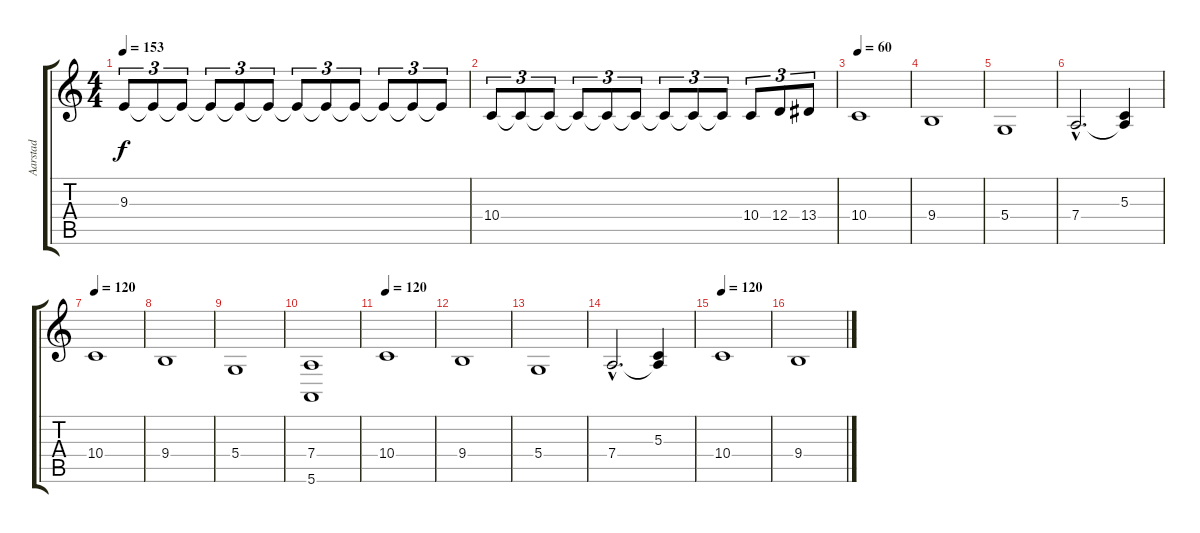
\track ("Aarstad" "Aarstad") {instrument choiraahs}
\staff {score tabs}
\tuning (E4 B3 G3 D3 A2 E2) {hide}
\ts (4 4)
\tempo 153
\clef g2
\ks c
9.3.8{tu (3 2) dy f} 9.3{t}.8{tu (3 2)} 9.3{t}.8{tu (3 2)} 9.3{t}.8{tu (3 2)} 9.3{t}.8{tu (3 2)} 9.3{t}.8{tu (3 2)} 9.3{t}.8{tu (3 2)} 9.3{t}.8{tu (3 2)} 9.3{t}.8{tu (3 2)} 9.3{t}.8{tu (3 2)} 9.3{t}.8{tu (3 2)} 9.3{t}.8{tu (3 2)} |
10.4.8{tu (3 2)} 10.4{t}.8{tu (3 2)} 10.4{t}.8{tu (3 2)} 10.4{t}.8{tu (3 2)} 10.4{t}.8{tu (3 2)} 10.4{t}.8{tu (3 2)} 10.4{t}.8{tu (3 2)} 10.4{t}.8{tu (3 2)} 10.4{t}.8{tu (3 2)} 10.4.8{tu (3 2)} 12.4.8{tu (3 2)} 13.4.8{tu (3 2)} |
\tempo 120
\tempo 60
10.4.1 |
9.4.1 |
5.4.1 |
7.4{hac}.2{d} (5.3 7.4{t}).4 |
\tempo 120
10.4.1 |
9.4.1 |
5.4.1 |
(7.4 5.6).1 |
\tempo 120
10.4.1 |
9.4.1 |
5.4.1 |
7.4{hac}.2{d} (5.3 7.4{t}).4 |
\tempo 120
10.4.1 |
9.4.1
